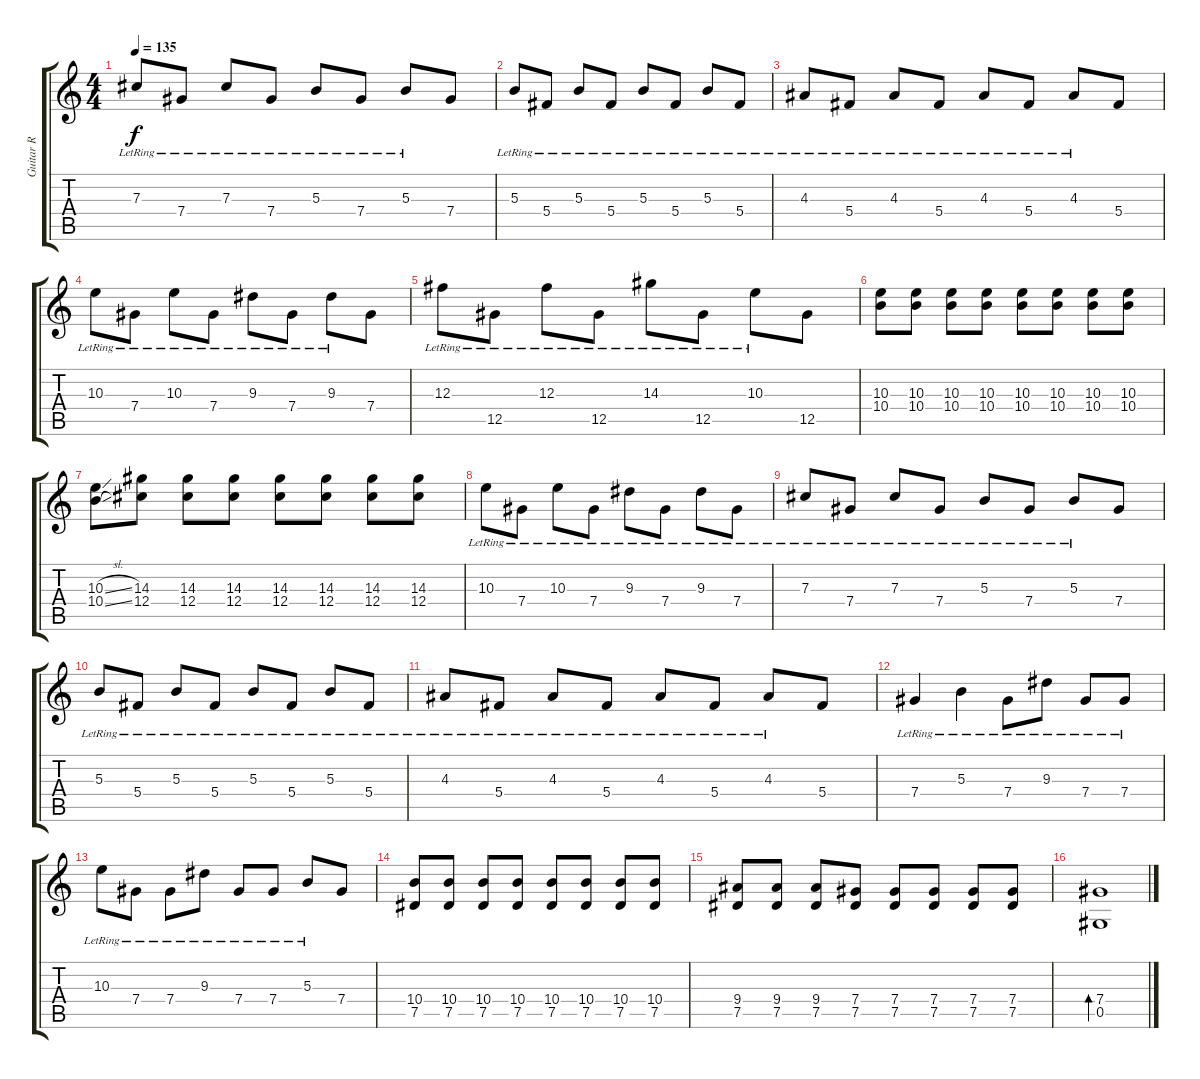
\track ("Guitar R" "Guitar R") {instrument distortionguitar}
\staff {score tabs}
\tuning (Eb4 Bb3 Gb3 Db3 Ab2 Db2) {hide}
\ts (4 4)
\tempo 135
\clef g2
\ks c
7.3{lr}.8{dy f} 7.4{lr}.8 7.3{lr}.8 7.4{lr}.8 5.3{lr}.8 7.4{lr}.8 5.3{lr}.8 7.4.8 |
5.3{lr}.8 5.4{lr}.8 5.3{lr}.8 5.4{lr}.8 5.3{lr}.8 5.4{lr}.8 5.3{lr}.8 5.4{lr}.8 |
4.3{lr}.8 5.4{lr}.8 4.3{lr}.8 5.4{lr}.8 4.3{lr}.8 5.4{lr}.8 4.3{lr}.8 5.4.8 |
10.3{lr}.8 7.4{lr}.8 10.3{lr}.8 7.4{lr}.8 9.3{lr}.8 7.4{lr}.8 9.3{lr}.8 7.4.8 |
12.3{lr}.8 12.5{lr}.8 12.3{lr}.8 12.5{lr}.8 14.3{lr}.8 12.5{lr}.8 10.3{lr}.8 12.5.8 |
(10.3 10.4).8 (10.3 10.4).8 (10.3 10.4).8 (10.3 10.4).8 (10.3 10.4).8 (10.3 10.4).8 (10.3 10.4).8 (10.3 10.4).8 |
(10.3{sl} 10.4{sl}).8 (14.3 12.4).8 (14.3 12.4).8 (14.3 12.4).8 (14.3 12.4).8 (14.3 12.4).8 (14.3 12.4).8 (14.3 12.4).8 |
10.3{lr}.8 7.4{lr}.8 10.3{lr}.8 7.4{lr}.8 9.3{lr}.8 7.4{lr}.8 9.3{lr}.8 7.4{lr}.8 |
7.3{lr}.8 7.4{lr}.8 7.3{lr}.8 7.4{lr}.8 5.3{lr}.8 7.4{lr}.8 5.3{lr}.8 7.4.8 |
5.3{lr}.8 5.4{lr}.8 5.3{lr}.8 5.4{lr}.8 5.3{lr}.8 5.4{lr}.8 5.3{lr}.8 5.4{lr}.8 |
4.3{lr}.8 5.4{lr}.8 4.3{lr}.8 5.4{lr}.8 4.3{lr}.8 5.4{lr}.8 4.3{lr}.8 5.4.8 |
7.4{lr}.4 5.3{lr}.4 7.4{lr}.8 9.3{lr}.8 7.4{lr}.8 7.4{lr}.8 |
10.3{lr}.8 7.4{lr}.8 7.4{lr}.8 9.3{lr}.8 7.4{lr}.8 7.4{lr}.8 5.3{lr}.8 7.4.8 |
(10.4 7.5).8 (10.4 7.5).8 (10.4 7.5).8 (10.4 7.5).8 (10.4 7.5).8 (10.4 7.5).8 (10.4 7.5).8 (10.4 7.5).8 |
(9.4 7.5).8 (9.4 7.5).8 (9.4 7.5).8 (7.4 7.5).8 (7.4 7.5).8 (7.4 7.5).8 (7.4 7.5).8 (7.4 7.5).8 |
(7.4 0.5).1{bd 240 instrument electricguitarjazz}
